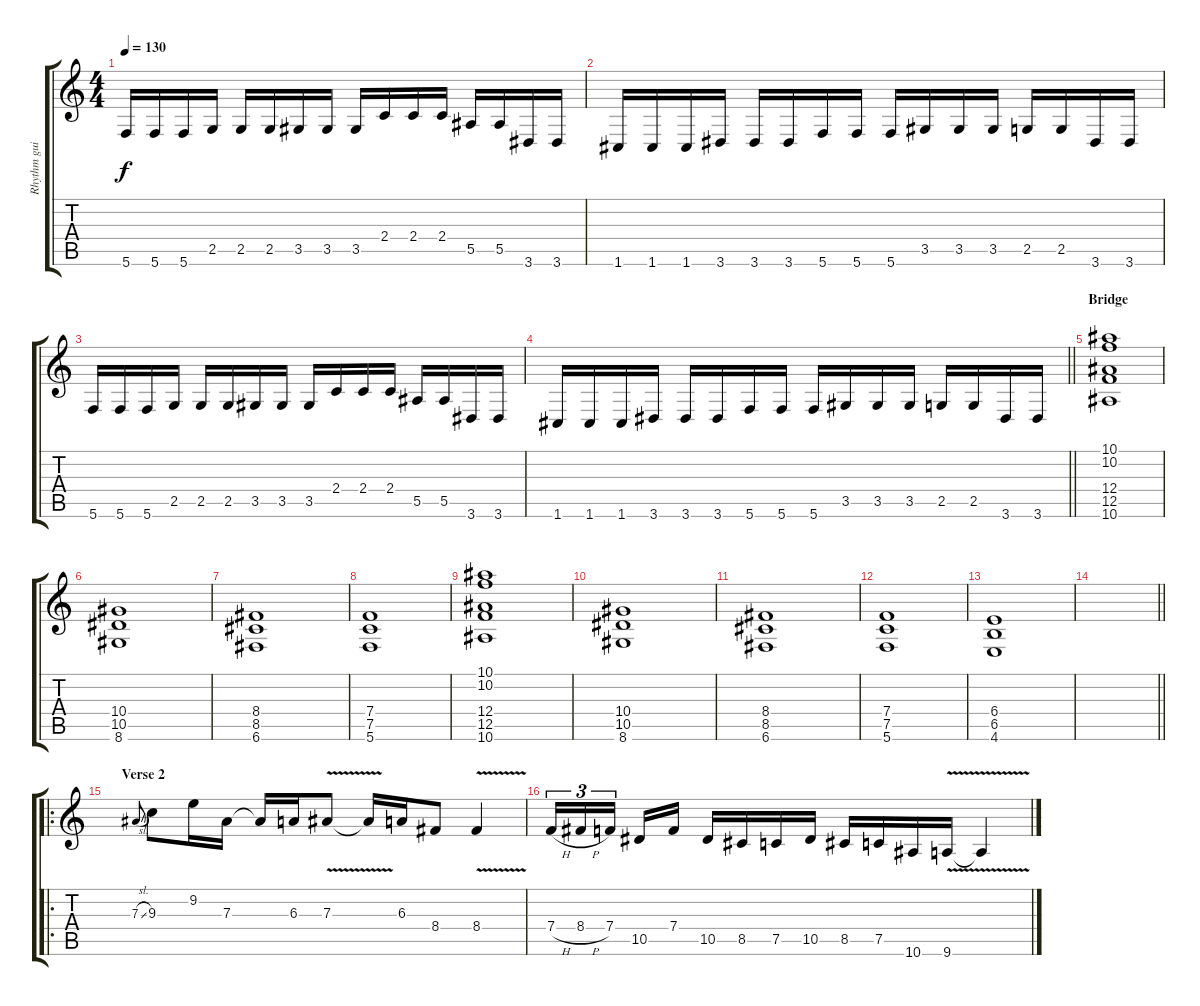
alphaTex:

\track ("Rhythm guitar (Right)" "Rhythm gui") {instrument distortionguitar}
\staff {score tabs}
\tuning (C4 G3 Eb3 Bb2 F2 C2) {hide}
\ts (4 4)
\tempo 130
\clef g2
\ks c
5.6.16{dy f} 5.6.16 5.6.16 2.5.16 2.5.16 2.5.16 3.5.16 3.5.16 3.5.16 2.4.16 2.4.16 2.4.16 5.5.16 5.5.16 3.6.16 3.6.16 |
1.6.16 1.6.16 1.6.16 3.6.16 3.6.16 3.6.16 5.6.16 5.6.16 5.6.16 3.5.16 3.5.16 3.5.16 2.5.16 2.5.16 3.6.16 3.6.16 |
5.6.16 5.6.16 5.6.16 2.5.16 2.5.16 2.5.16 3.5.16 3.5.16 3.5.16 2.4.16 2.4.16 2.4.16 5.5.16 5.5.16 3.6.16 3.6.16 |
\barLineRight lightlight
1.6.16 1.6.16 1.6.16 3.6.16 3.6.16 3.6.16 5.6.16 5.6.16 5.6.16 3.5.16 3.5.16 3.5.16 2.5.16 2.5.16 3.6.16 3.6.16 |
\section ("" "Bridge")
(10.1 10.2 12.4 12.5 10.6).1 |
(10.4 10.5 8.6).1 |
(8.4 8.5 6.6).1 |
(7.4 7.5 5.6).1 |
(10.1 10.2 12.4 12.5 10.6).1 |
(10.4 10.5 8.6).1 |
(8.4 8.5 6.6).1 |
(7.4 7.5 5.6).1 |
(6.4 6.5 4.6).1 |
\barLineRight lightlight
|
\ro
\section ("" "Verse 2")
7.3{sl}.8{gr onbeat} 9.3.8 9.2.16 7.3.16 7.3{t}.16 6.3.16 7.3{v}.8 7.3{t}.16 6.3.16 8.4.8 8.4{v}.4 |
7.4{h}.16{tu (3 2)} 8.4{h}.16{tu (3 2)} 7.4.16{tu (3 2) beam splitsecondary} 10.5.16 7.4.16 10.5.16 8.5.16 7.5.16 10.5.16 8.5.16 7.5.16 10.6.16 9.6{v}.16 9.6{t}.4
